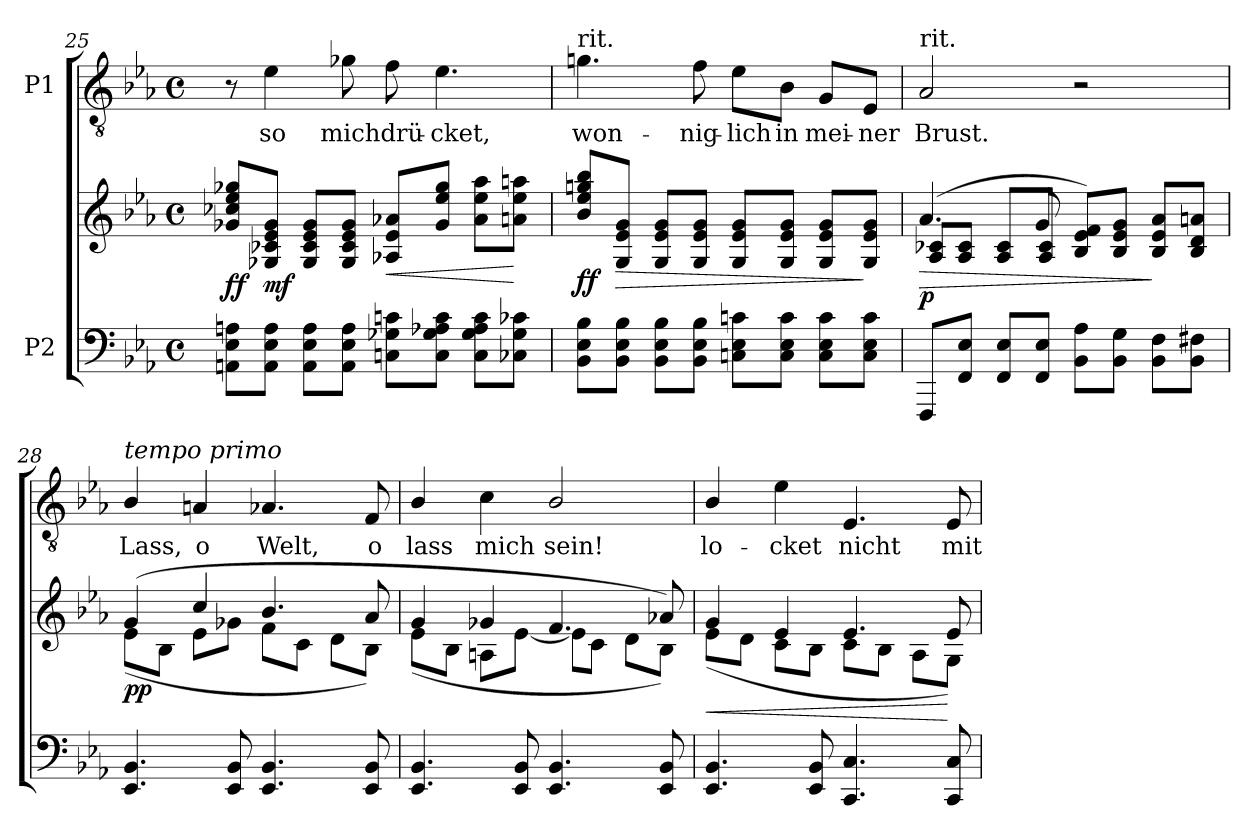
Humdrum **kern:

**kern	**kern	**dynam	**kern	**text
*part2	*part2	*part2	*part1	*part1
*staff3	*staff2	*staff2/3	*staff1	*staff1
*I"P2	*	*	*I"P1	*
*clefF4	*clefG2	*	*clefGv2	*
*	*	*	*ITrd7c12	*
*k[b-e-a-]	*k[b-e-a-]	*	*k[b-e-a-]	*
*E-:	*E-:	*	*E-:	*
*M4/4	*M4/4	*	*M4/4	*
*met(c)	*met(c)	*	*met(c)	*
=25	=25	=25	=25	=25
8AAni\ 8E-i\ 8Ani\L	8g-Xi/ 8cc-Xi/ 8ee-i/ 8gg-Xi/L	ff	8r	.
!	!	!	!	!LO:LY:b:color=#000000
8AAi\ 8E-i\ 8Ai\J	8G-Xi/ 8c-Xi/ 8e-i/ 8g-i/J	mf	4E-i\	so
8AAi\ 8E-i\ 8Ai\L	8G-i/ 8c-i/ 8e-i/ 8g-i/L	.	.	.
!	!	!	!	!LO:LY:b:color=#000000
8AAi\ 8E-i\ 8Ai\J	8G-i/ 8c-i/ 8e-i/ 8g-i/J	.	8G-Xi\	mich
!	!	!LO:HP:b	!	!
!	!	!	!	!LO:LY:b:color=#000000
8Cni\ 8G-Xi\ 8cni\L	8A-Xi/ 8e-i/ 8a-Xi/L	<	8Fi\	drü-
!	!	!	!	!LO:LY:b:color=#000000
8Ci\ 8G-i\ 8A-Xi\ 8ci\J	8g-i/ 8ee-i/ 8gg-i/J	.	4.E-i\	-cket,
8Ci\ 8G-i\ 8A-i\ 8ci\L	8a-i\ 8ee-i\ 8aa-i\L	.	.	.
8C-Xi\ 8G-i\ 8c-Xi\J	8ani\ 8ee-i\ 8aani\J	[	.	.
=26	=26	=26	=26	=26
!	!	!	!LO:TX:t=rit.	!
!	!	!	!	!LO:LY:b:color=#000000
8BB-i\ 8E-i\ 8B-i\L	8b-i/ 8ee-i/ 8ggni/ 8bb-i/L	ff	4.Gni\	won-
!	!	!LO:HP:b	!	!
8BB-i\ 8E-i\ 8B-i\J	8Gi/ 8e-i/ 8gi/J	>	.	.
8BB-i\ 8E-i\ 8B-i\L	8Gi/ 8e-i/ 8gi/L	.	.	.
!	!	!	!	!LO:LY:b:color=#000000
8BB-i\ 8E-i\ 8B-i\J	8Gi/ 8e-i/ 8gi/J	.	8Fi\	-nig-
!	!	!	!	!LO:LY:b:color=#000000
8Cni\ 8E-i\ 8cni\L	8Gi/ 8e-i/ 8gi/L	.	8E-i\L	-lich
!	!	!	!	!LO:LY:b:color=#000000
8Ci\ 8E-i\ 8ci\J	8Gi/ 8e-i/ 8gi/J	.	8BB-i\J	in
!	!	!	!	!LO:LY:b:color=#000000
8Ci\ 8E-i\ 8ci\L	8Gi/ 8e-i/ 8gi/L	.	8GGi/L	mei-
!	!	!	!	!LO:LY:b:color=#000000
8Ci\ 8E-i\ 8ci\J	8Gi/ 8e-i/ 8gi/J	]	8EE-i/J	-ner
!!LO:LB:g=z
=27	=27	=27	=27	=27
!	!	!LO:HP:b	!	!
*	*^	*	*	*
!	!	!	!	!LO:TX:t=rit.	!
!	!	!	!	!	!LO:LY:b:color=#000000
8FFFi/L	(4.a-i/	8A-i/ 8c-Xi/L	> p	2AA-i/	Brust.
8FFi/ 8E-i/J	.	8A-i/ 8c-i/J	.	.	.
8FFi/ 8E-i/L	.	8A-i/ 8c-i/L	.	.	.
8FFi/ 8E-i/J	8gi/	8A-i/ 8c-i/J	.	.	.
8BB-i\ 8A-i\L	8B-i/ 8e-i/ 8fi/L)	2ryy	.	2r	.
8BB-i\ 8Gi\J	8B-i/ 8e-i/ 8gi/J	.	.	.	.
8BB-i\ 8Fi\L	8B-i/ 8e-i/ 8a-i/L	.	]	.	.
8BB-i\ 8F#Xi\J	8B-i/ 8di/ 8ani/J	.	.	.	.
=28	=28	=28	=28	=28	=28
!	!	!	!	!LO:TX:a:i:t=tempo primo	!
!	!	!	!	!	!LO:LY:b:color=#000000
4.EE-i/ 4.BB-i	(4gi/	(8e-i\L	pp	4BB-i/	Lass,
.	.	8B-i\J	.	.	.
!	!	!	!	!	!LO:LY:b:color=#000000
.	4cci/	8e-i\L	.	4AAni/	o
8EE-i/ 8BB-i	.	8g-Xi\J	.	.	.
!	!	!	!	!	!LO:LY:b:color=#000000
4.EE-i/ 4.BB-i	4.b-i/	8fi\L	.	4.AA-Xi/	Welt,
.	.	8ci\J	.	.	.
.	.	8di\L	.	.	.
!	!	!	!	!	!LO:LY:b:color=#000000
8EE-i/ 8BB-i	8a-i/	8B-i\J)	.	8FFi/	o
=29	=29	=29	=29	=29	=29
!	!	!	!	!	!LO:LY:b:color=#000000
4.EE-i/ 4.BB-i	4gi/	(8e-i\L	.	4BB-i/	lass
.	.	8B-i\J	.	.	.
!	!	!	!	!	!LO:LY:b:color=#000000
.	4g-Xi/	8Ani\L	.	4Ci\	mich
8EE-i/ 8BB-i	.	[8e-i\J	.	.	.
!	!	!	!	!	!LO:LY:b:color=#000000
4.EE-i/ 4.BB-i	4.fi/	8e-i\L]	.	2BB-i/	sein!
.	.	8ci\J	.	.	.
.	.	8di\L	.	.	.
8EE-i/ 8BB-i	8a-Xi/)	8B-i\J)	.	.	.
=30	=30	=30	=30	=30	=30
!	!	!	!LO:HP:b	!	!
!	!	!	!	!	!LO:LY:b:color=#000000
4.EE-i/ 4.BB-i	4gi/	(8e-i\L	<	4BB-i/	lo-
.	.	8di\J	.	.	.
!	!	!	!	!	!LO:LY:b:color=#000000
.	4e-i/	8ci\L	.	4E-i\	-cket
8EE-i/ 8BB-i	.	8B-i\J	.	.	.
!	!	!	!	!	!LO:LY:b:color=#000000
4.CCi/ 4.Ci	4.e-i/	8ci\L	.	4.EE-i/	nicht
.	.	8B-i\J	.	.	.
.	.	8A-i\L	.	.	.
!	!	!	!	!	!LO:LY:b:color=#000000
8CCi/ 8Ci	8e-i/	8Gi\J)	[	8EE-i/	mit
*	*v	*v	*	*	*
=	=	=	=	=
*-	*-	*-	*-	*-
